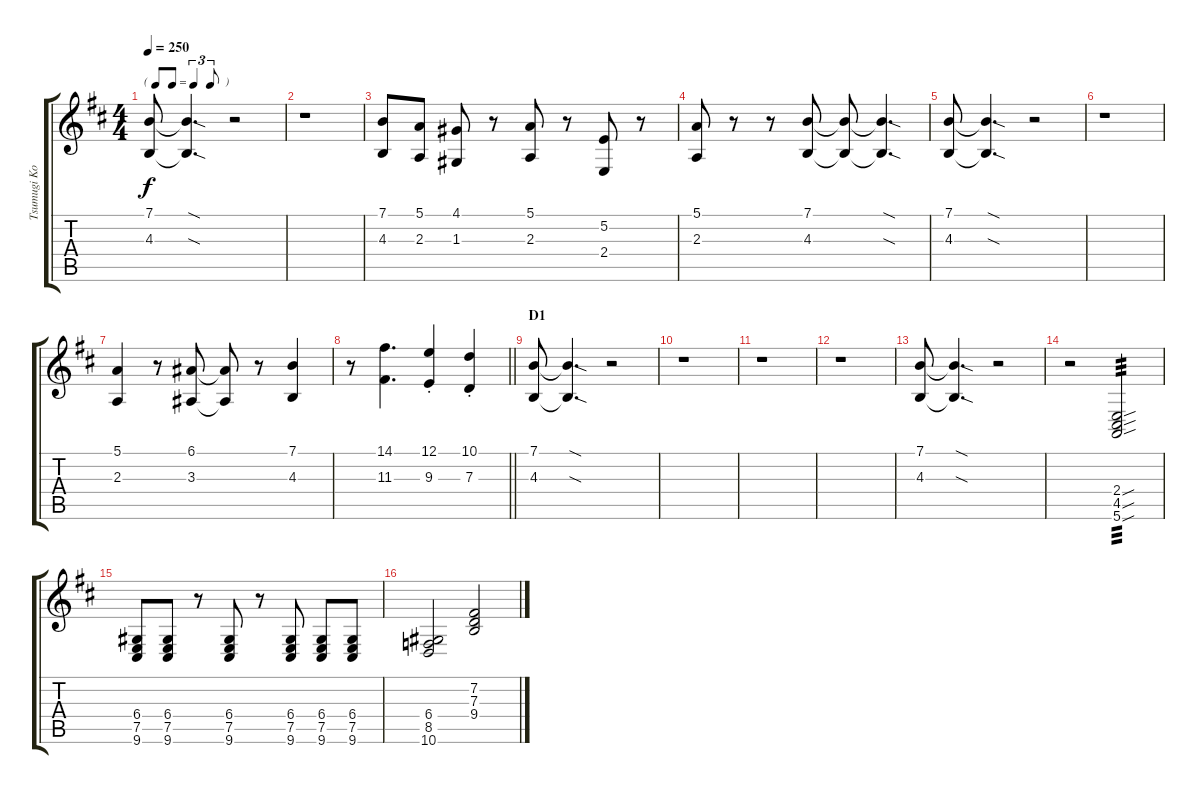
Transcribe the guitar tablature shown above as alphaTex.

\track ("Tsumugi Kotobuki I" "Tsumugi Ko") {instrument lead2sawtooth}
\staff {score tabs}
\tuning (E4 B3 G3 D3 A2 E2) {hide}
\ts (4 4)
\tf triplet8th
\tempo 250
\clef g2
\ks d
(7.1 4.3).8{dy f} (7.1{sod t} 4.3{sod t}).4{d} r.2 |
r.1 |
(7.1 4.3).8 (5.1 2.3).8 (4.1 1.3).8 r.8 (5.1 2.3).8 r.8 (5.2 2.4).8 r.8 |
(5.1 2.3).8 r.8 r.8 (7.1 4.3).8 (7.1{t} 4.3{t}).8 (7.1{sod t} 4.3{sod t}).4{d} |
(7.1 4.3).8 (7.1{sod t} 4.3{sod t}).4{d} r.2 |
r.1 |
(5.1 2.3).4 r.8 (6.1 3.3).8 (6.1{t} 3.3{t}).8 r.8 (7.1 4.3).4 |
\barLineRight lightlight
r.8 (14.1 11.3).4{d} (12.1{st} 9.3{st}).4 (10.1{st} 7.3{st}).4 |
\section ("" "D1")
(7.1 4.3).8 (7.1{sod t} 4.3{sod t}).4{d} r.2 |
r.1 |
r.1 |
r.1 |
(7.1 4.3).8 (7.1{sod t} 4.3{sod t}).4{d} r.2 |
r.2 (2.4{sou} 4.5{sou} 5.6{sou}).2{tp 3} |
(6.4 7.5 9.6).8 (6.4 7.5 9.6).8 r.8 (6.4 7.5 9.6).8 r.8 (6.4 7.5 9.6).8 (6.4 7.5 9.6).8 (6.4 7.5 9.6).8 |
(6.4 8.5 10.6).2 (7.2 7.3 9.4).2
